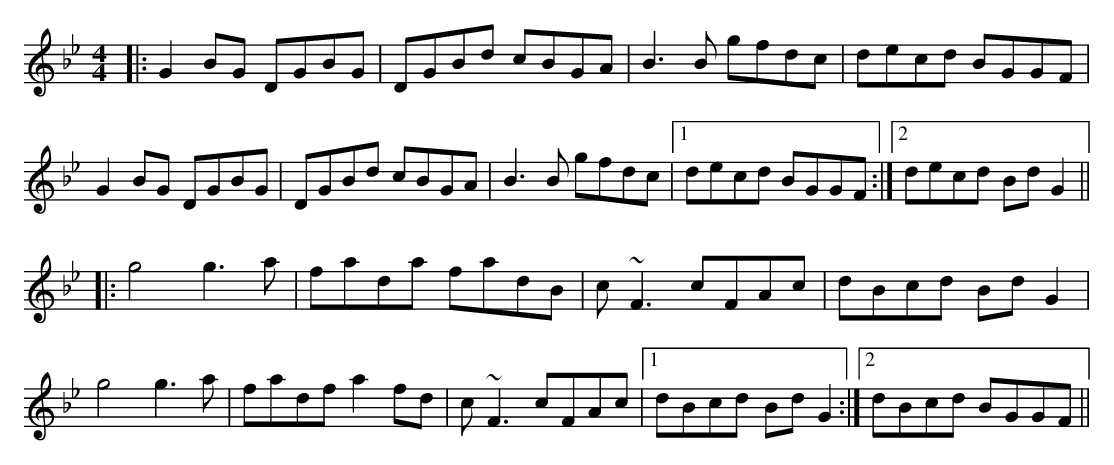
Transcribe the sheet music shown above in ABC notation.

X:1
M:4/4
K:Gmin
|:G2 BG DGBG|DGBd cBGA|B3 B gfdc|decd BGGF|
G2 BG DGBG|DGBd cBGA|B3 B gfdc|1 decd BGGF:|2 decd Bd G2||
|:g4 g3 a|fada fadB|c ~F3 cFAc|dBcd Bd G2|
g4 g3 a|fadf a2 fd|c ~F3 cFAc|1 dBcd Bd G2:|2 dBcd BGGF||
